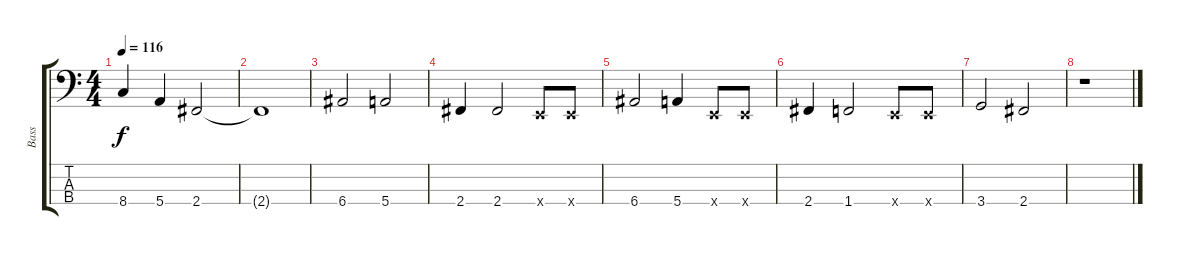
\track ("Bass" "Bass") {instrument electricbassfinger}
\staff {score tabs}
\tuning (G2 D2 A1 E1) {hide}
\ts (4 4)
\tempo 116
\clef f4
\ks c
8.4.4{dy f} 5.4.4 2.4.2 |
2.4{t}.1 |
6.4.2 5.4.2 |
2.4.4 2.4.2 0.4{x}.8 0.4{x}.8 |
6.4.2 5.4.4 0.4{x}.8 0.4{x}.8 |
2.4.4 1.4.2 0.4{x}.8 0.4{x}.8 |
3.4.2 2.4.2 |
r.1
